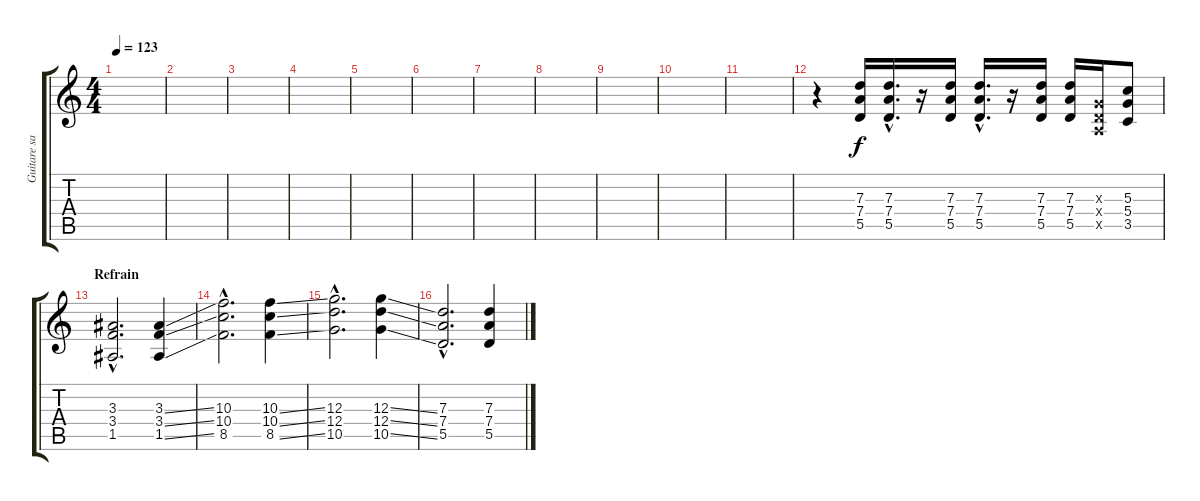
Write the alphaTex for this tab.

\track ("Guitare saturée" "Guitare sa") {instrument distortionguitar}
\staff {score tabs}
\tuning (E4 B3 G3 D3 A2 E2) {hide}
\ts (4 4)
\tempo 123
\clef g2
\ks c
|
|
|
|
|
|
|
|
|
|
|
r.4 (7.3 7.4 5.5).16 (7.3{hac} 7.4{hac} 5.5{hac}).16{d} r.16 (7.3 7.4 5.5).16 (7.3{hac} 7.4{hac} 5.5{hac}).16{d} r.16 (7.3 7.4 5.5).16 (7.3 7.4 5.5).16 (0.3{x} 0.4{x} 0.5{x}).16 (5.3 5.4 3.5).8 |
\section ("" "Refrain")
(3.3{hac} 3.4{hac} 1.5{hac}).2{d} (3.3{ss} 3.4{ss} 1.5{ss}).4 |
(10.3{hac} 10.4{hac} 8.5{hac}).2{d} (10.3{ss} 10.4{ss} 8.5{ss}).4 |
(12.3{hac} 12.4{hac} 10.5{hac}).2{d} (12.3{ss} 12.4{ss} 10.5{ss}).4 |
(7.3{hac} 7.4{hac} 5.5{hac}).2{d} (7.3{ss} 7.4{ss} 5.5{ss}).4
